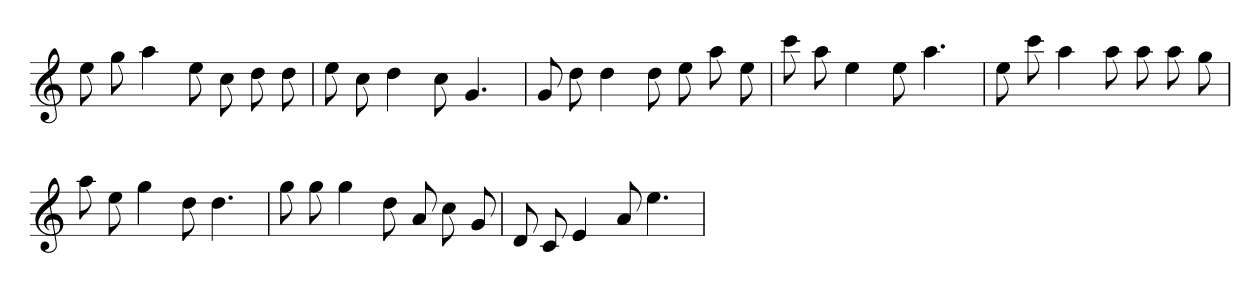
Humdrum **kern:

**kern
*part1
*staff1
*k[]
*C:
=
8ee
8gg
4aa
8ee
8cc
8dd
8dd
=
*k[]
*C:
8ee
8cc
4dd
8cc
4.g
=
*k[]
*C:
8g
8dd
4dd
8dd
8ee
8aa
8ee
=
*k[]
*C:
8ccc
8aa
4ee
8ee
4.aa
=
*k[]
*C:
8ee
8ccc
4aa
8aa
8aa
8aa
8gg
=
*k[]
*C:
8aa
8ee
4gg
8dd
4.dd
=
*k[]
*C:
8gg
8gg
4gg
8dd
8a
8cc
8g
=
*k[]
*C:
8d
8c
4e
8a
4.ee
=
*-
